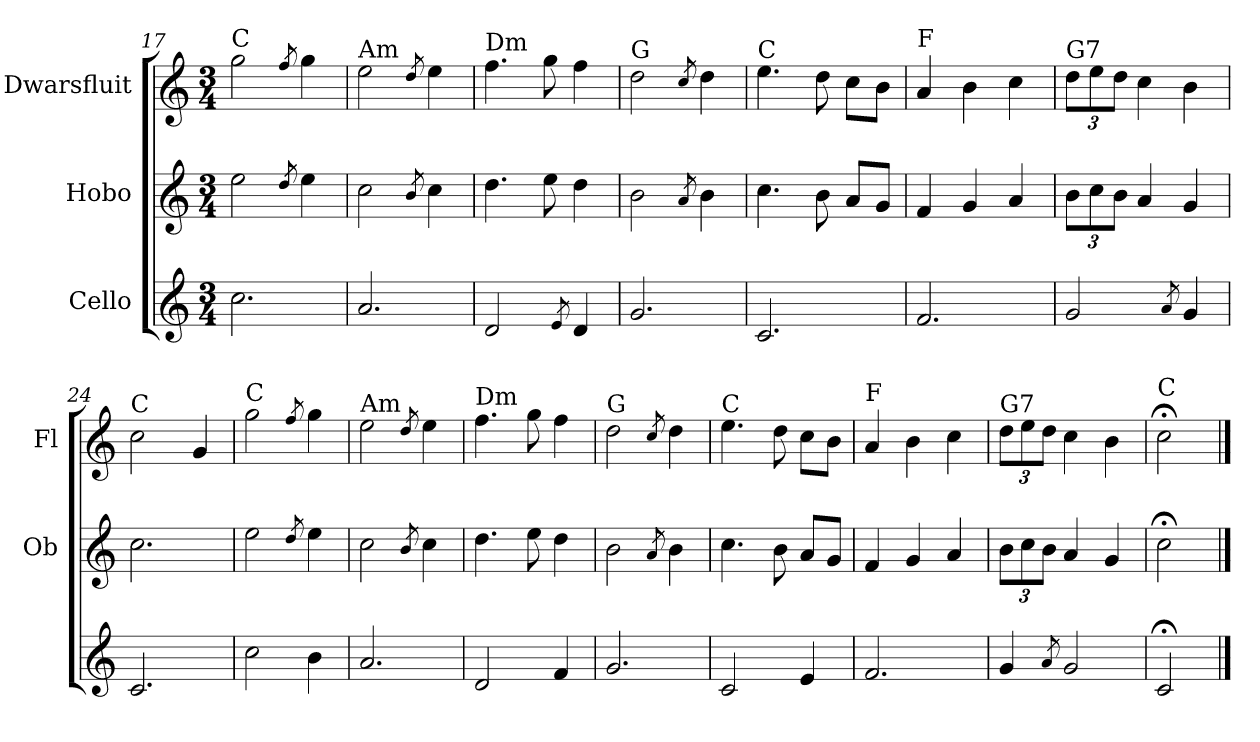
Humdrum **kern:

**kern	**kern	**kern
*part3	*part2	*part1
*staff3	*staff2	*staff1
*I"Cello	*I"Hobo	*I"Dwarsfluit
*	*I'Ob	*I'Fl
!!LO:LB:g=z
*clefG2	*clefG2	*clefG2
*k[]	*k[]	*k[]
*M3/4	*M3/4	*M3/4
=17	=17	=17
!	!	!LO:TX:a:t=C
2.cc\	2ee\	2gg\
.	8qdd/	8qff/
.	4ee\	4gg\
=18	=18	=18
!	!	!LO:TX:a:t=Am
2.a/	2cc\	2ee\
.	8qb/	8qdd/
.	4cc\	4ee\
=19	=19	=19
!	!	!LO:TX:a:t=Dm
2d/	4.dd\	4.ff\
.	8ee\	8gg\
8qe/	.	.
4d/	4dd\	4ff\
=20	=20	=20
!	!	!LO:TX:a:t=G
2.g/	2b\	2dd\
.	8qa/	8qcc/
.	4b\	4dd\
=21	=21	=21
!	!	!LO:TX:a:t=C
2.c/	4.cc\	4.ee\
.	8b\	8dd\
.	8a/L	8cc\L
.	8g/J	8b\J
=22	=22	=22
!	!	!LO:TX:a:t=F
2.f/	4f/	4a/
.	4g/	4b\
.	4a/	4cc\
=23	=23	=23
*	*Xbrackettup	*Xbrackettup
!	!	!LO:TX:a:t=G7
2g/	12b\L	12dd\L
.	12cc\	12ee\
.	12b\J	12dd\J
.	4a/	4cc\
8qa/	.	.
4g/	4g/	4b\
=24	=24	=24
!	!	!LO:TX:a:t=C
2.c/	2.cc\	2cc\
.	.	4g/
=25	=25	=25
!	!	!LO:TX:a:t=C
2cc\	2ee\	2gg\
.	8qdd/	8qff/
4b\	4ee\	4gg\
!!LO:LB:g=z
=26	=26	=26
!	!	!LO:TX:a:t=Am
2.a/	2cc\	2ee\
.	8qb/	8qdd/
.	4cc\	4ee\
=27	=27	=27
!	!	!LO:TX:a:t=Dm
2d/	4.dd\	4.ff\
.	8ee\	8gg\
4f/	4dd\	4ff\
=28	=28	=28
!	!	!LO:TX:a:t=G
2.g/	2b\	2dd\
.	8qa/	8qcc/
.	4b\	4dd\
=29	=29	=29
!	!	!LO:TX:a:t=C
2c/	4.cc\	4.ee\
.	8b\	8dd\
4e/	8a/L	8cc\L
.	8g/J	8b\J
=30	=30	=30
!	!	!LO:TX:a:t=F
2.f/	4f/	4a/
.	4g/	4b\
.	4a/	4cc\
=31	=31	=31
!	!	!LO:TX:a:t=G7
4g/	12b\L	12dd\L
.	12cc\	12ee\
.	12b\J	12dd\J
8qa/	.	.
2g/	4a/	4cc\
.	4g/	4b\
=32	=32	=32
!	!	!LO:TX:a:t=C
2c;</	2cc;<\	2cc;<\
==	==	==
*-	*-	*-
